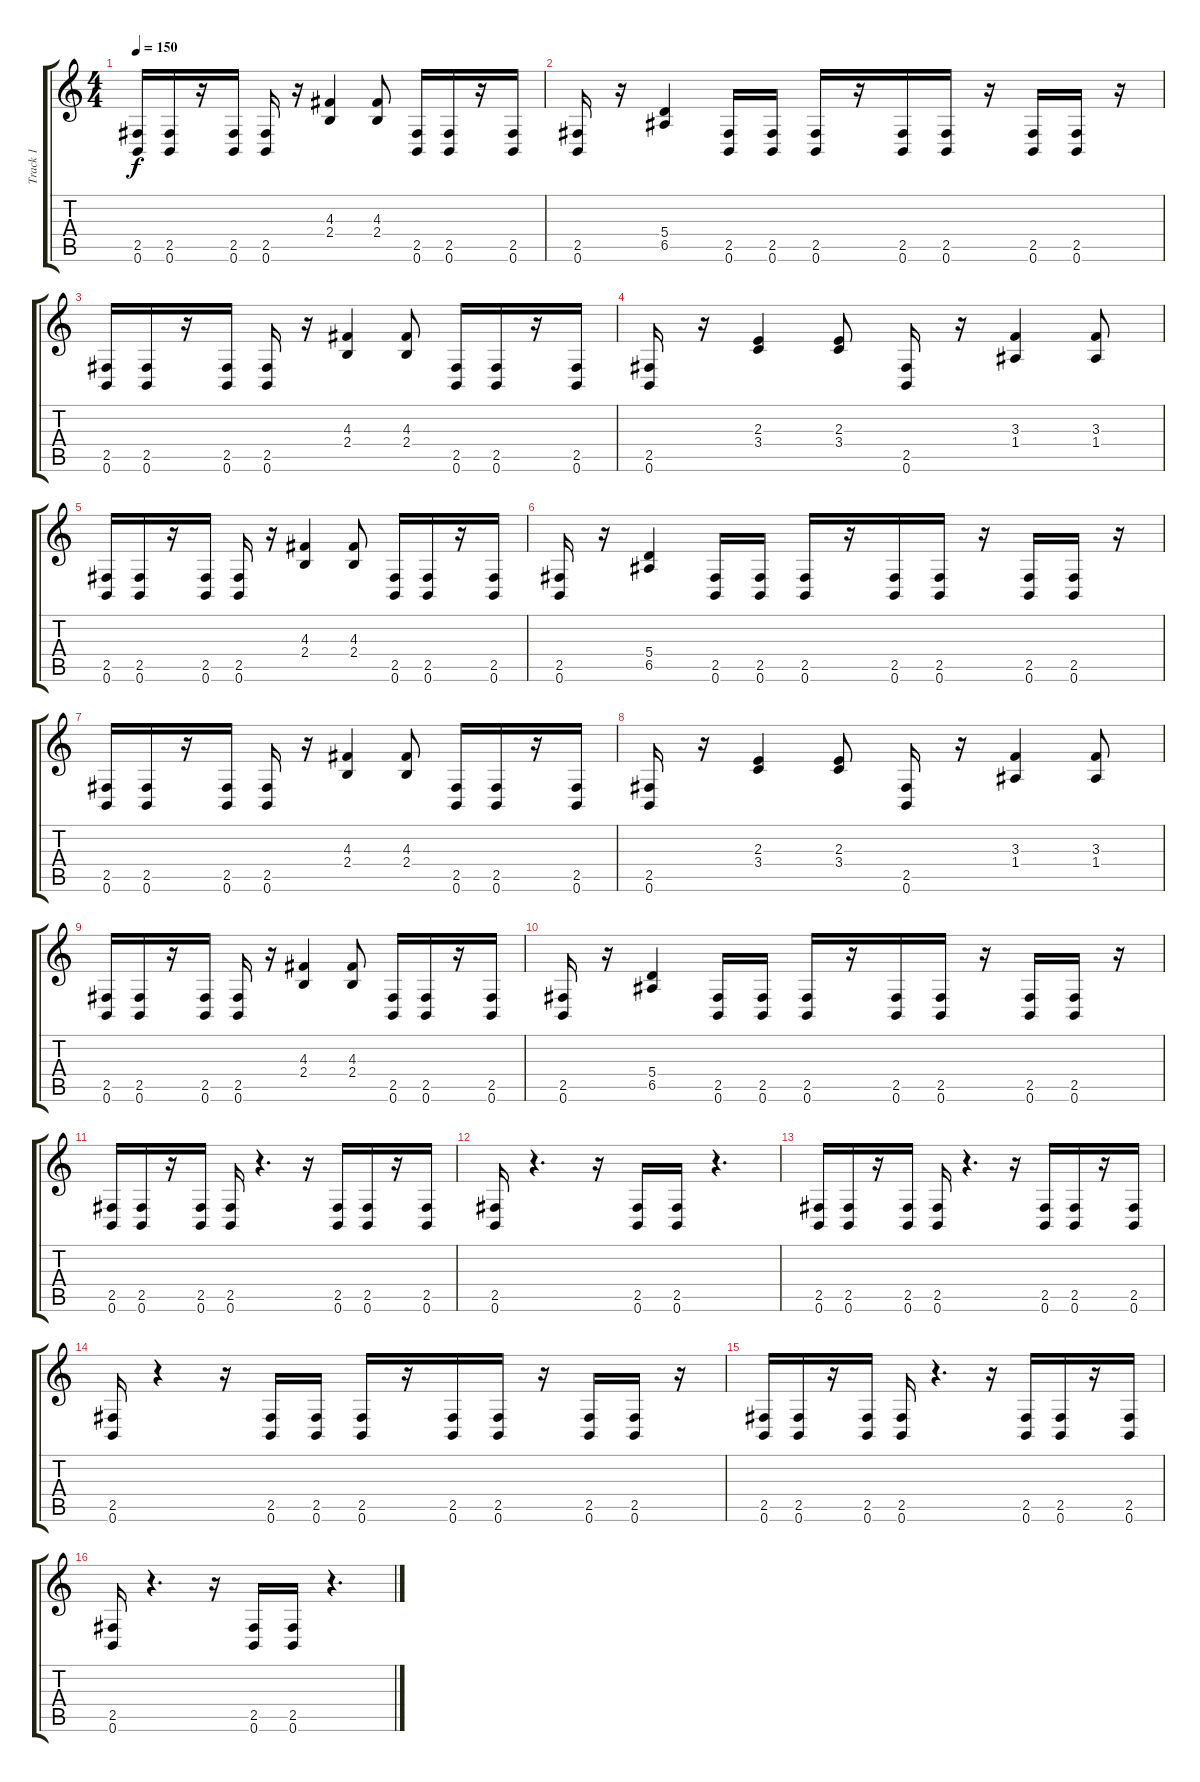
\track ("Track 1" "Track 1") {instrument distortionguitar}
\staff {score tabs}
\tuning (B3 G3 D3 A2 E2 B1) {hide}
\ts (4 4)
\tempo 150
\clef g2
\ks c
(2.5 0.6).16{dy f} (2.5 0.6).16 r.16 (2.5 0.6).16 (2.5 0.6).16 r.16 (4.3 2.4).4 (4.3 2.4).8 (2.5 0.6).16 (2.5 0.6).16 r.16 (2.5 0.6).16 |
(2.5 0.6).16 r.16 (5.4 6.5).4 (2.5 0.6).16 (2.5 0.6).16 (2.5 0.6).16 r.16 (2.5 0.6).16 (2.5 0.6).16 r.16 (2.5 0.6).16 (2.5 0.6).16 r.16 |
(2.5 0.6).16 (2.5 0.6).16 r.16 (2.5 0.6).16 (2.5 0.6).16 r.16 (4.3 2.4).4 (4.3 2.4).8 (2.5 0.6).16 (2.5 0.6).16 r.16 (2.5 0.6).16 |
(2.5 0.6).16 r.16 (2.3 3.4).4 (2.3 3.4).8 (2.5 0.6).16 r.16 (3.3 1.4).4 (3.3 1.4).8 |
(2.5 0.6).16 (2.5 0.6).16 r.16 (2.5 0.6).16 (2.5 0.6).16 r.16 (4.3 2.4).4 (4.3 2.4).8 (2.5 0.6).16 (2.5 0.6).16 r.16 (2.5 0.6).16 |
(2.5 0.6).16 r.16 (5.4 6.5).4 (2.5 0.6).16 (2.5 0.6).16 (2.5 0.6).16 r.16 (2.5 0.6).16 (2.5 0.6).16 r.16 (2.5 0.6).16 (2.5 0.6).16 r.16 |
(2.5 0.6).16 (2.5 0.6).16 r.16 (2.5 0.6).16 (2.5 0.6).16 r.16 (4.3 2.4).4 (4.3 2.4).8 (2.5 0.6).16 (2.5 0.6).16 r.16 (2.5 0.6).16 |
(2.5 0.6).16 r.16 (2.3 3.4).4 (2.3 3.4).8 (2.5 0.6).16 r.16 (3.3 1.4).4 (3.3 1.4).8 |
(2.5 0.6).16 (2.5 0.6).16 r.16 (2.5 0.6).16 (2.5 0.6).16 r.16 (4.3 2.4).4 (4.3 2.4).8 (2.5 0.6).16 (2.5 0.6).16 r.16 (2.5 0.6).16 |
(2.5 0.6).16 r.16 (5.4 6.5).4 (2.5 0.6).16 (2.5 0.6).16 (2.5 0.6).16 r.16 (2.5 0.6).16 (2.5 0.6).16 r.16 (2.5 0.6).16 (2.5 0.6).16 r.16 |
(2.5 0.6).16 (2.5 0.6).16 r.16 (2.5 0.6).16 (2.5 0.6).16 r.4{d} r.16 (2.5 0.6).16 (2.5 0.6).16 r.16 (2.5 0.6).16 |
(2.5 0.6).16 r.4{d} r.16 (2.5 0.6).16 (2.5 0.6).16 r.4{d} |
(2.5 0.6).16 (2.5 0.6).16 r.16 (2.5 0.6).16 (2.5 0.6).16 r.4{d} r.16 (2.5 0.6).16 (2.5 0.6).16 r.16 (2.5 0.6).16 |
(2.5 0.6).16 r.4 r.16 (2.5 0.6).16 (2.5 0.6).16 (2.5 0.6).16 r.16 (2.5 0.6).16 (2.5 0.6).16 r.16 (2.5 0.6).16 (2.5 0.6).16 r.16 |
(2.5 0.6).16 (2.5 0.6).16 r.16 (2.5 0.6).16 (2.5 0.6).16 r.4{d} r.16 (2.5 0.6).16 (2.5 0.6).16 r.16 (2.5 0.6).16 |
(2.5 0.6).16 r.4{d} r.16 (2.5 0.6).16 (2.5 0.6).16 r.4{d}
